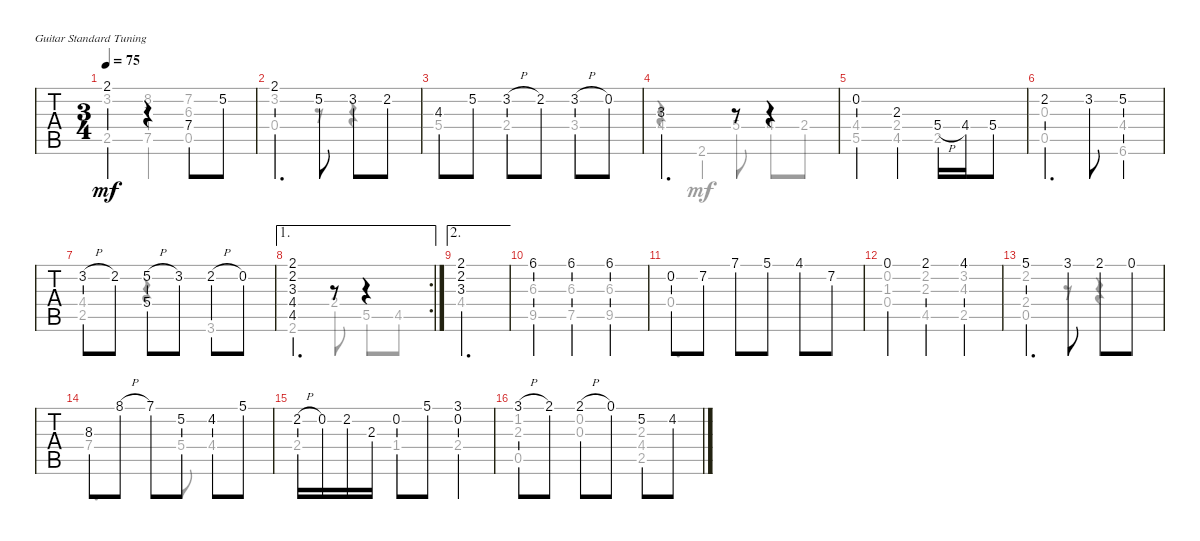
\defaultSystemsLayout 4
\bracketExtendMode groupsimilarinstruments
\singleTrackTrackNamePolicy hidden
\multiTrackTrackNamePolicy hidden
\firstSystemTrackNameOrientation horizontal
\otherSystemsTrackNameOrientation horizontal
\track ("Steel Guitar" "S-Gt") {solo instrument acousticguitarsteel}
\staff {tabs}
\tuning (E4 B3 G3 D3 A2 E2)
\voice
\ts (3 4)
\tempo 75
\clef g2
\ks bminor
2.1{lf 2}.4{dy mf instrument acousticguitarsteel} r.4 7.4.8 5.2{lf 5}.8 |
2.1{lf 5}.4{d} 5.2{lf 5 rf 3}.8 3.2{lf 3 rf 2}.8 2.2{lf 2 rf 3}.8 |
4.3{lf 3 rf 2}.8 5.2{lf 5 rf 4}.8 3.2{h lf 5 rf 3}.8 2.2{lf 3}.8 3.2{h lf 5}.8 0.2.8 |
3.3{lf 3}.4{d} r.8 r.4 |
0.2.4 2.3{lf 2}.4 5.4{h lf 5}.16 4.4{lf 4}.16 5.4{lf 5}.8 |
2.2{lf 2}.4{d} 3.2{lf 4}.8 5.2.4 |
3.2{h lf 3}.8 2.2{lf 2}.8 (5.2{h lf 5} 5.4).8 3.2{lf 2}.8 2.2{h lf 2}.8 0.2.8 |
\ae 1
\rc 2
(2.2{lf 2} 2.1{lf 2} 3.3{lf 3} 4.4 4.5).4{d} r.8 r.4 |
\ae 2
(2.2{lf 2} 2.1{lf 2} 3.3{lf 3}).2{d} |
6.1{lf 2}.4 6.1{lf 2}.4 6.1{lf 2}.4 |
0.2.8 7.2{lf 4 rf 2}.8 7.1{lf 5}.8 5.1{lf 2 rf 2}.8 4.1{lf 2 rf 3}.8 7.2{lf 5 rf 2}.8 |
0.1.4 2.1{lf 2}.4 4.1{lf 5}.4 |
5.1{lf 5}.4{d} 3.1.8 2.1.8 0.1.8 |
8.3{lf 3}.8 8.1{h lf 4}.8 7.1.8 5.2{lf 2}.8 4.2{lf 2}.8 5.1{lf 3}.8 |
2.2{h lf 2 rf 3}.16 0.2.16 2.2{lf 2 rf 3}.16 2.3{lf 4 rf 2}.16 0.2{rf 3}.8 5.1{lf 5 rf 4}.8 (3.1{lf 3} 0.2).4 |
3.1{h lf 5}.8 2.1{lf 4}.8 2.1{h lf 4}.8 0.1.8 5.2{lf 5}.8 4.2{lf 5}.8
\voice
\clef g2
\ottava regular
\simile none
\ks bminor
(3.2{lf 3} 2.5).4{dy mf} (8.2 7.3 7.5).4 (7.2{lf 2} 6.3{lf 2} 0.5).4 |
(3.2{lf 4} 0.4).4{d} r.8 r.4 |
5.4{lf 4}.4 2.4{lf 2}.4 3.4{lf 4}.4 |
4.4.4{d beam invert} 5.4{lf 5 rf 1}.8{beam invert} 4.4{lf 4 rf 1}.8{beam invert} 2.4{lf 2 rf 1}.8 |
(4.4{lf 4} 5.5{lf 5}).4 (4.5{lf 4} 2.4{lf 2}).4 2.5{lf 2}.4 |
(0.5 0.3).2 (4.4{lf 5} 6.6).4 |
(2.5{lf 2} 4.4{lf 4}).4 r.4 3.6{lf 3}.4 |
2.6{lf 2}.4{d} 2.4{lf 2}.8 5.5{lf 5}.8 4.5{lf 4}.8 |
4.4.2{d} |
(6.3{lf 2} 9.5{lf 5}).4 (6.3{lf 2} 7.5{lf 3}).4 (6.3{lf 2} 9.5{lf 5}).4 |
0.4.2{d} |
(0.2 0.4 1.3{lf 2}).4 (4.5{lf 4} 2.2{lf 2} 2.3{lf 2}).4 (4.3{lf 4} 3.2{lf 3} 2.5{lf 2}).4 |
(0.5 2.4{lf 2} 2.2{lf 2}).4{d} r.8 r.4 |
7.4{lf 2}.4{d} 5.4{lf 2}.8 4.4{lf 2}.4 |
2.4{lf 3}.4 1.4{lf 2}.4 2.4{lf 2}.4 |
(1.2{lf 2} 2.3{lf 3} 0.5).4 (0.3 0.2).4 (2.3{lf 2} 4.4{lf 4} 2.5{lf 2}).4
\voice
\clef g2
\ottava regular
\simile none
\ks bminor
|
|
|
r.4 2.6{lf 2 rf 1}.4 |
|
|
|
|
|
|
|
|
|
|
|
